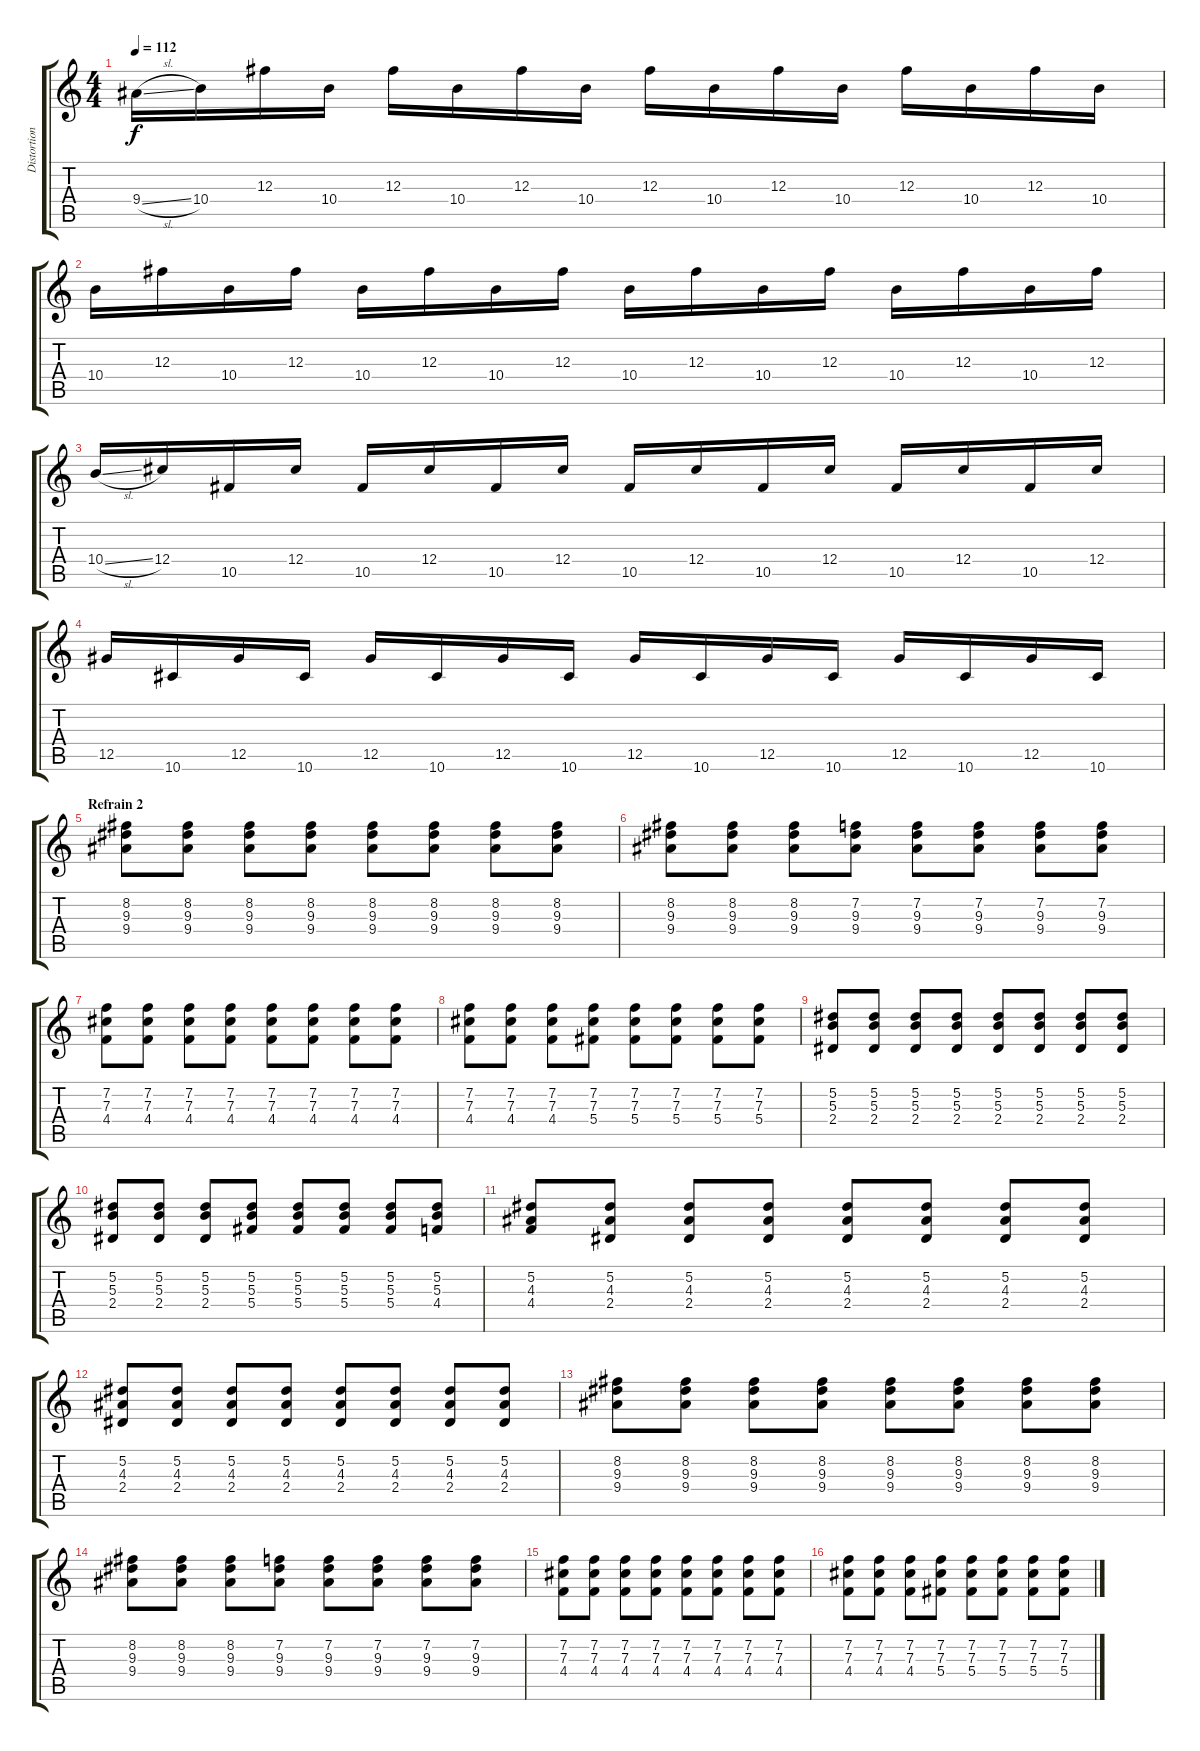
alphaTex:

\track ("Distortion Guitar 2" "Distortion") {instrument distortionguitar}
\staff {score tabs}
\tuning (Eb4 Bb3 Gb3 Db3 Ab2 Eb2) {hide}
\ts (4 4)
\tempo 112
\clef g2
\ks c
9.4{sl}.16{dy f} 10.4.16 12.3.16 10.4.16 12.3.16 10.4.16 12.3.16 10.4.16 12.3.16 10.4.16 12.3.16 10.4.16 12.3.16 10.4.16 12.3.16 10.4.16 |
10.4.16 12.3.16 10.4.16 12.3.16 10.4.16 12.3.16 10.4.16 12.3.16 10.4.16 12.3.16 10.4.16 12.3.16 10.4.16 12.3.16 10.4.16 12.3.16 |
10.4{sl}.16 12.4.16 10.5.16 12.4.16 10.5.16 12.4.16 10.5.16 12.4.16 10.5.16 12.4.16 10.5.16 12.4.16 10.5.16 12.4.16 10.5.16 12.4.16 |
12.5.16 10.6.16 12.5.16 10.6.16 12.5.16 10.6.16 12.5.16 10.6.16 12.5.16 10.6.16 12.5.16 10.6.16 12.5.16 10.6.16 12.5.16 10.6.16 |
\section ("" "Refrain 2")
(8.2 9.3 9.4).8{instrument distortionguitar} (8.2 9.3 9.4).8 (8.2 9.3 9.4).8 (8.2 9.3 9.4).8 (8.2 9.3 9.4).8 (8.2 9.3 9.4).8 (8.2 9.3 9.4).8 (8.2 9.3 9.4).8 |
(8.2 9.3 9.4).8 (8.2 9.3 9.4).8 (8.2 9.3 9.4).8 (7.2 9.3 9.4).8 (7.2 9.3 9.4).8 (7.2 9.3 9.4).8 (7.2 9.3 9.4).8 (7.2 9.3 9.4).8 |
(7.2 7.3 4.4).8 (7.2 7.3 4.4).8 (7.2 7.3 4.4).8 (7.2 7.3 4.4).8 (7.2 7.3 4.4).8 (7.2 7.3 4.4).8 (7.2 7.3 4.4).8 (7.2 7.3 4.4).8 |
(7.2 7.3 4.4).8 (7.2 7.3 4.4).8 (7.2 7.3 4.4).8 (7.2 7.3 5.4).8 (7.2 7.3 5.4).8 (7.2 7.3 5.4).8 (7.2 7.3 5.4).8 (7.2 7.3 5.4).8 |
(5.2 5.3 2.4).8 (5.2 5.3 2.4).8 (5.2 5.3 2.4).8 (5.2 5.3 2.4).8 (5.2 5.3 2.4).8 (5.2 5.3 2.4).8 (5.2 5.3 2.4).8 (5.2 5.3 2.4).8 |
(5.2 5.3 2.4).8 (5.2 5.3 2.4).8 (5.2 5.3 2.4).8 (5.2 5.3 5.4).8 (5.2 5.3 5.4).8 (5.2 5.3 5.4).8 (5.2 5.3 5.4).8 (5.2 5.3 4.4).8 |
(5.2 4.3 4.4).8 (5.2 4.3 2.4).8 (5.2 4.3 2.4).8 (5.2 4.3 2.4).8 (5.2 4.3 2.4).8 (5.2 4.3 2.4).8 (5.2 4.3 2.4).8 (5.2 4.3 2.4).8 |
(5.2 4.3 2.4).8 (5.2 4.3 2.4).8 (5.2 4.3 2.4).8 (5.2 4.3 2.4).8 (5.2 4.3 2.4).8 (5.2 4.3 2.4).8 (5.2 4.3 2.4).8 (5.2 4.3 2.4).8 |
(8.2 9.3 9.4).8 (8.2 9.3 9.4).8 (8.2 9.3 9.4).8 (8.2 9.3 9.4).8 (8.2 9.3 9.4).8 (8.2 9.3 9.4).8 (8.2 9.3 9.4).8 (8.2 9.3 9.4).8 |
(8.2 9.3 9.4).8 (8.2 9.3 9.4).8 (8.2 9.3 9.4).8 (7.2 9.3 9.4).8 (7.2 9.3 9.4).8 (7.2 9.3 9.4).8 (7.2 9.3 9.4).8 (7.2 9.3 9.4).8 |
(7.2 7.3 4.4).8 (7.2 7.3 4.4).8 (7.2 7.3 4.4).8 (7.2 7.3 4.4).8 (7.2 7.3 4.4).8 (7.2 7.3 4.4).8 (7.2 7.3 4.4).8 (7.2 7.3 4.4).8 |
(7.2 7.3 4.4).8 (7.2 7.3 4.4).8 (7.2 7.3 4.4).8 (7.2 7.3 5.4).8 (7.2 7.3 5.4).8 (7.2 7.3 5.4).8 (7.2 7.3 5.4).8 (7.2 7.3 5.4).8
